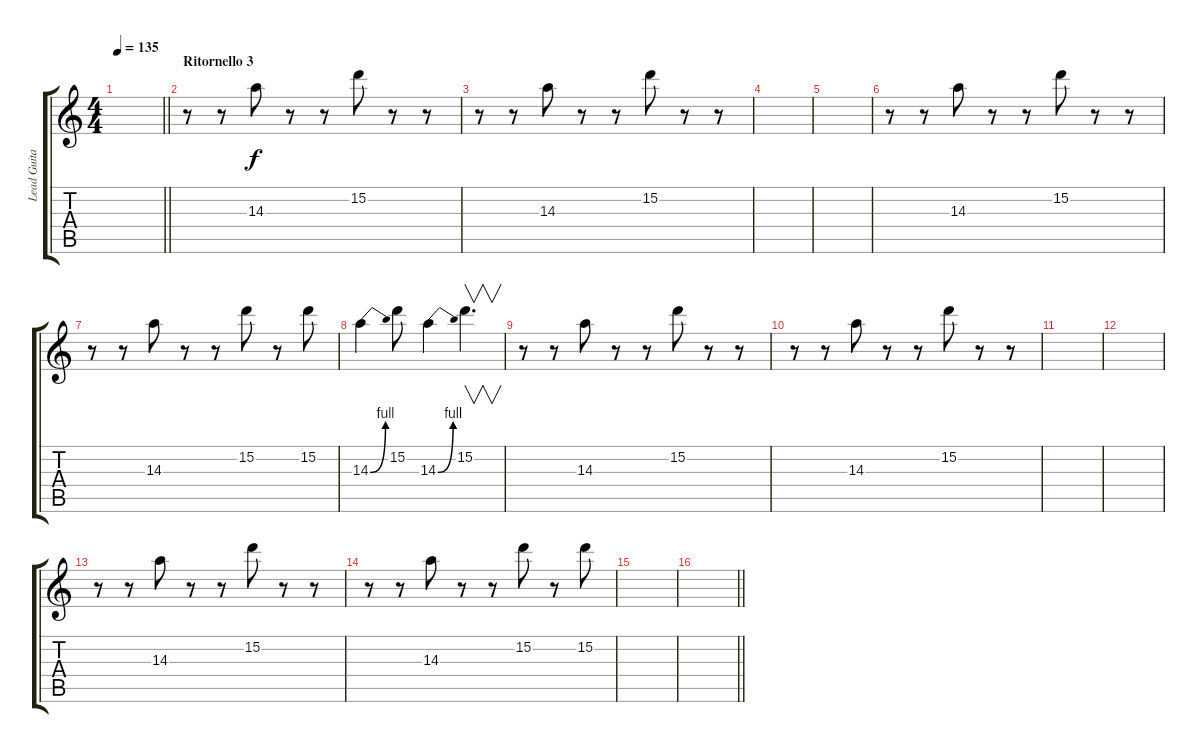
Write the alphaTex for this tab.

\track ("Lead Guitar Slash" "Lead Guita") {instrument overdrivenguitar}
\staff {score tabs}
\tuning (E4 B3 G3 D3 A2 E2) {hide}
\ts (4 4)
\tempo 135
\clef g2
\barLineRight lightlight
\ks c
|
\section ("" "Ritornello 3")
r.8 r.8 14.3.8 r.8 r.8 15.2.8 r.8 r.8 |
r.8 r.8 14.3.8 r.8 r.8 15.2.8 r.8 r.8 |
|
|
r.8 r.8 14.3.8 r.8 r.8 15.2.8 r.8 r.8 |
r.8 r.8 14.3.8 r.8 r.8 15.2.8 r.8 15.2.8 |
14.3{be (bend 0 0 60 4)}.4 15.2.8 14.3{be (bend 0 0 60 4)}.4 15.2.4{v d} |
r.8 r.8 14.3.8 r.8 r.8 15.2.8 r.8 r.8 |
r.8 r.8 14.3.8 r.8 r.8 15.2.8 r.8 r.8 |
|
|
r.8 r.8 14.3.8 r.8 r.8 15.2.8 r.8 r.8 |
r.8 r.8 14.3.8 r.8 r.8 15.2.8 r.8 15.2.8 |
|
\barLineRight lightlight
